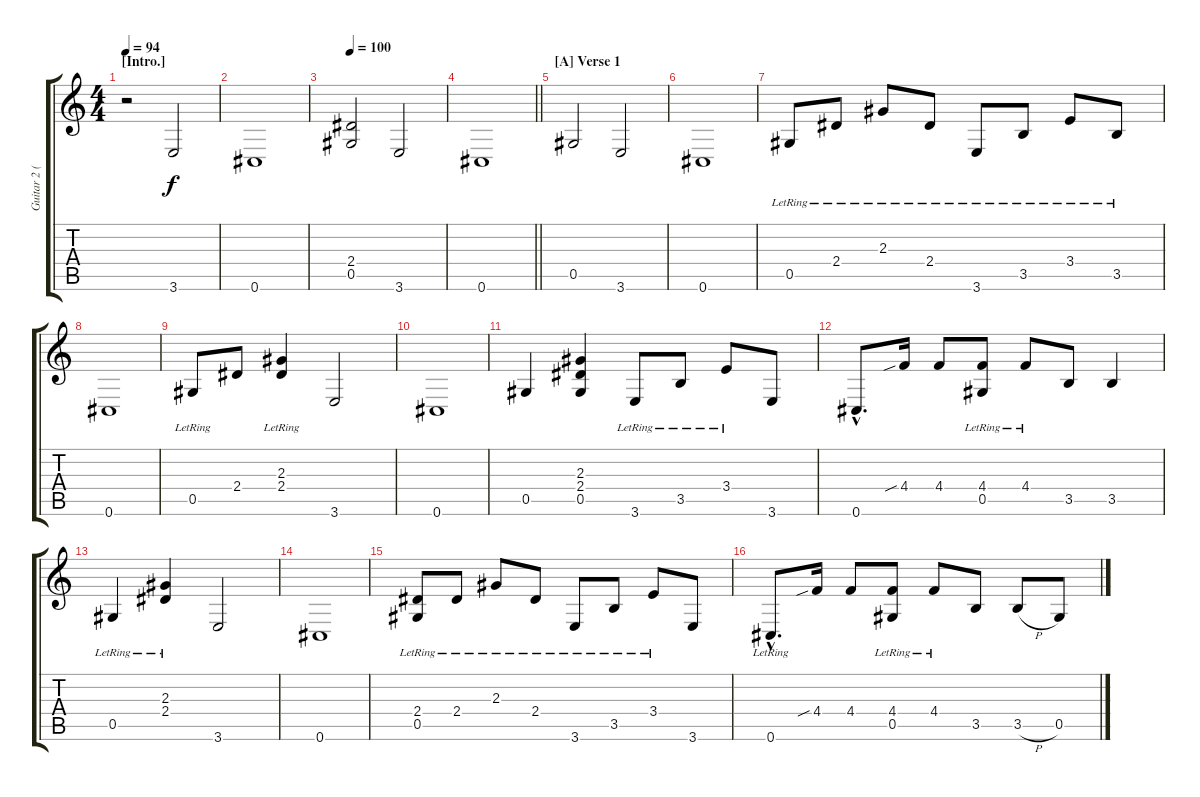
\track ("Guitar 2 (Pat Smear)" "Guitar 2 (") {instrument electricguitarclean}
\staff {score tabs}
\tuning (Eb4 Bb3 Gb3 Db3 Ab2 Db2) {hide}
\ts (4 4)
\section ("" "[Intro.]")
\tempo 94
\clef g2
\ks c
r.2{dy f instrument electricguitarclean} 3.6.2 |
0.6.1 |
\tempo 100
(2.4 0.5).2 3.6.2 |
\barLineRight lightlight
0.6.1 |
\section ("" "[A] Verse 1")
0.5.2 3.6.2 |
0.6.1 |
0.5{lr}.8 2.4{lr}.8 2.3{lr}.8 2.4{lr}.8 3.6{lr}.8 3.5{lr}.8 3.4{lr}.8 3.5{lr}.8 |
0.6.1 |
0.5{lr}.8 2.4.8 (2.3{lr} 2.4{lr}).4 3.6.2 |
0.6.1 |
0.5.4 (2.3 2.4 0.5).4 3.6{lr}.8 3.5{lr}.8 3.4{lr}.8 3.6.8 |
0.6{hac}.8{d} 4.4{sib}.16 4.4.8 (4.4 0.5{lr}).8 4.4{lr}.8 3.5.8 3.5.4 |
0.5{lr}.4 (2.3{lr} 2.4{lr}).4 3.6.2 |
0.6.1 |
(2.4 0.5{lr}).8 2.4{lr}.8 2.3{lr}.8 2.4{lr}.8 3.6{lr}.8 3.5{lr}.8 3.4{lr}.8 3.6.8 |
0.6{hac lr}.8{d} 4.4{sib}.16 4.4.8 (4.4 0.5{lr}).8 4.4{lr}.8 3.5.8 3.5{h}.8 0.5.8
